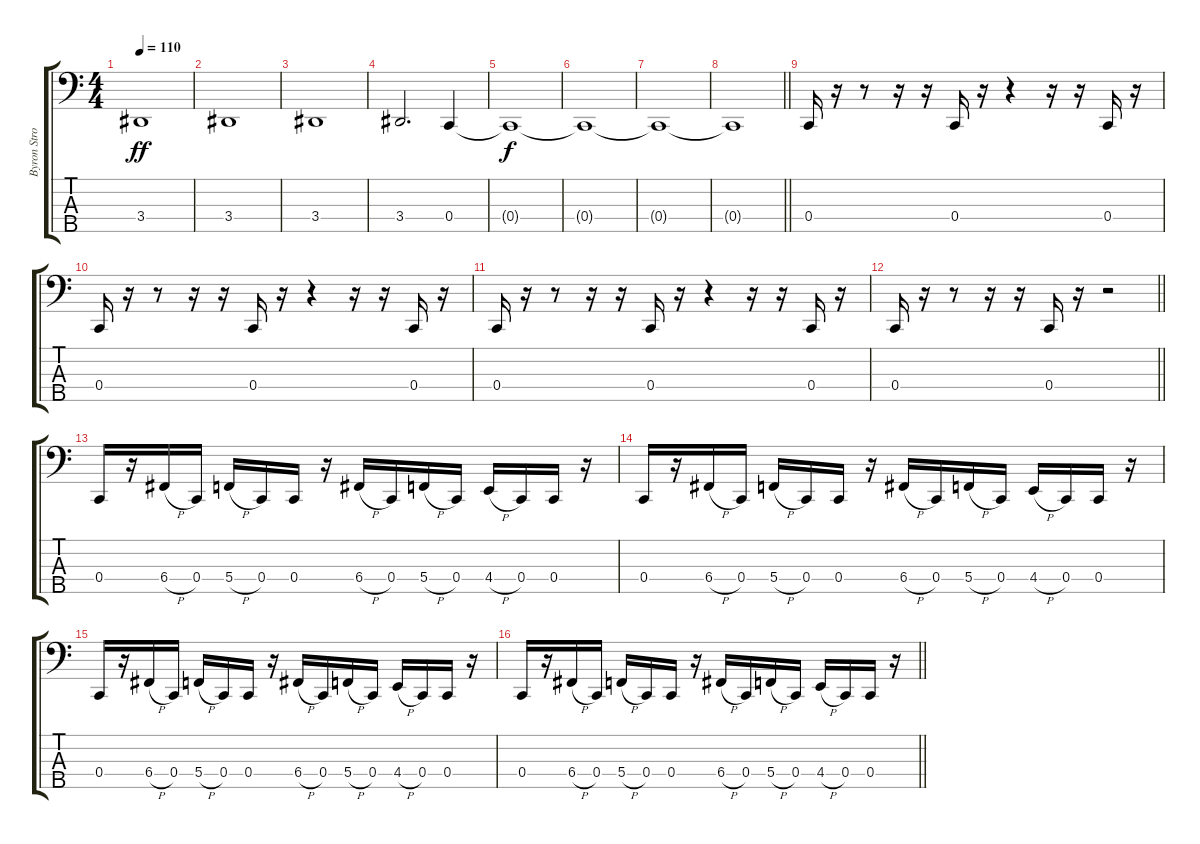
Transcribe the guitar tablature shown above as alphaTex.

\track ("Byron Stroud" "Byron Stro") {instrument electricbasspick}
\staff {score tabs}
\tuning (Eb2 Bb1 F1 C1 G0) {hide}
\ts (4 4)
\tempo 110
\clef f4
\ks c
3.4.1{dy ff} |
3.4.1 |
3.4.1 |
3.4.2{d} 0.4.4 |
0.4{t}.1{dy f} |
0.4{t}.1 |
0.4{t}.1 |
\barLineRight lightlight
0.4{t}.1 |
\section ("" "")
0.4.16 r.16 r.8 r.16 r.16 0.4.16 r.16 r.4 r.16 r.16 0.4.16 r.16 |
0.4.16 r.16 r.8 r.16 r.16 0.4.16 r.16 r.4 r.16 r.16 0.4.16 r.16 |
0.4.16 r.16 r.8 r.16 r.16 0.4.16 r.16 r.4 r.16 r.16 0.4.16 r.16 |
\barLineRight lightlight
0.4.16 r.16 r.8 r.16 r.16 0.4.16 r.16 r.2 |
\section ("" "")
0.4.16 r.16 6.4{h}.16 0.4.16 5.4{h}.16 0.4.16 0.4.16 r.16 6.4{h}.16 0.4.16 5.4{h}.16 0.4.16 4.4{h}.16 0.4.16 0.4.16 r.16 |
0.4.16 r.16 6.4{h}.16 0.4.16 5.4{h}.16 0.4.16 0.4.16 r.16 6.4{h}.16 0.4.16 5.4{h}.16 0.4.16 4.4{h}.16 0.4.16 0.4.16 r.16 |
0.4.16 r.16 6.4{h}.16 0.4.16 5.4{h}.16 0.4.16 0.4.16 r.16 6.4{h}.16 0.4.16 5.4{h}.16 0.4.16 4.4{h}.16 0.4.16 0.4.16 r.16 |
\barLineRight lightlight
0.4.16 r.16 6.4{h}.16 0.4.16 5.4{h}.16 0.4.16 0.4.16 r.16 6.4{h}.16 0.4.16 5.4{h}.16 0.4.16 4.4{h}.16 0.4.16 0.4.16 r.16
